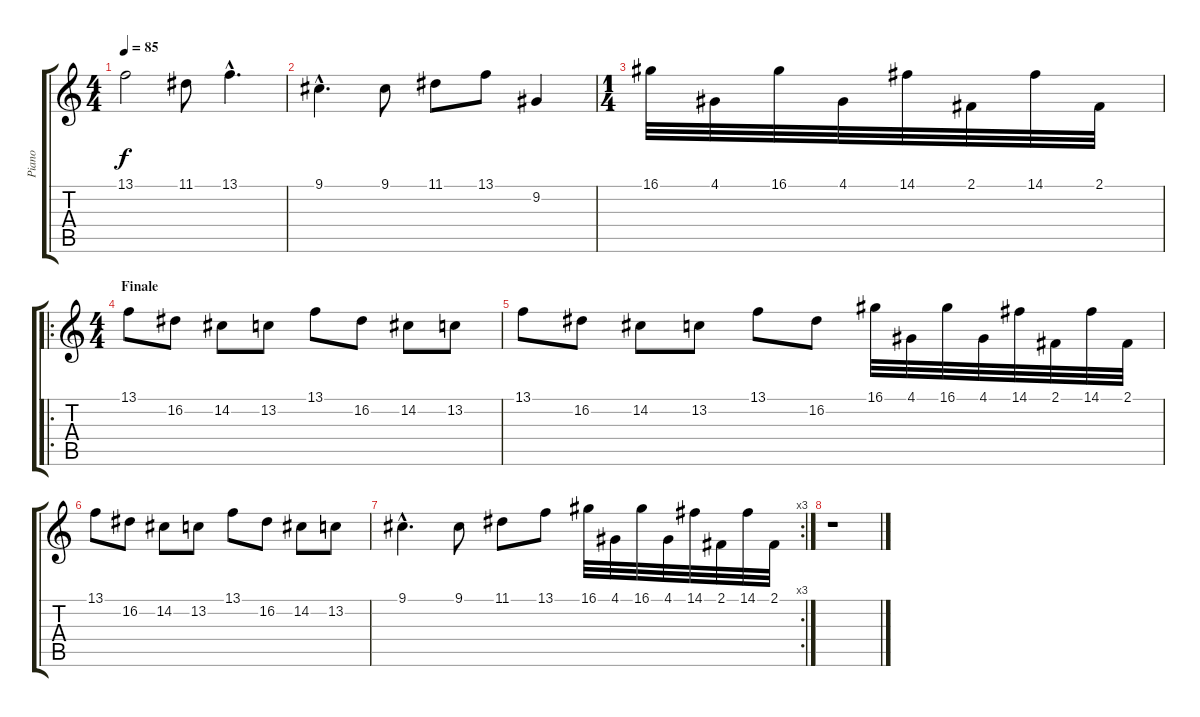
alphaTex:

\track ("Piano" "Piano") {instrument acousticgrandpiano}
\staff {score tabs}
\tuning (E4 B3 G3 D3 A2 E2) {hide}
\ts (4 4)
\tempo 85
\clef g2
\ks c
13.1.2{dy f} 11.1.8 13.1{hac}.4{d} |
9.1{hac}.4{d} 9.1.8 11.1.8 13.1.8 9.2.4 |
\ts (1 4)
16.1.32 4.1.32 16.1.32 4.1.32 14.1.32 2.1.32 14.1.32 2.1.32 |
\ro
\ts (4 4)
\section ("" "Finale")
13.1.8 16.2.8 14.2.8 13.2.8 13.1.8 16.2.8 14.2.8 13.2.8 |
13.1.8 16.2.8 14.2.8 13.2.8 13.1.8 16.2.8 16.1.32 4.1.32 16.1.32 4.1.32 14.1.32 2.1.32 14.1.32 2.1.32 |
13.1.8 16.2.8 14.2.8 13.2.8 13.1.8 16.2.8 14.2.8 13.2.8 |
\rc 3
9.1{hac}.4{d} 9.1.8 11.1.8 13.1.8 16.1.32 4.1.32 16.1.32 4.1.32 14.1.32 2.1.32 14.1.32 2.1.32 |
r.1
